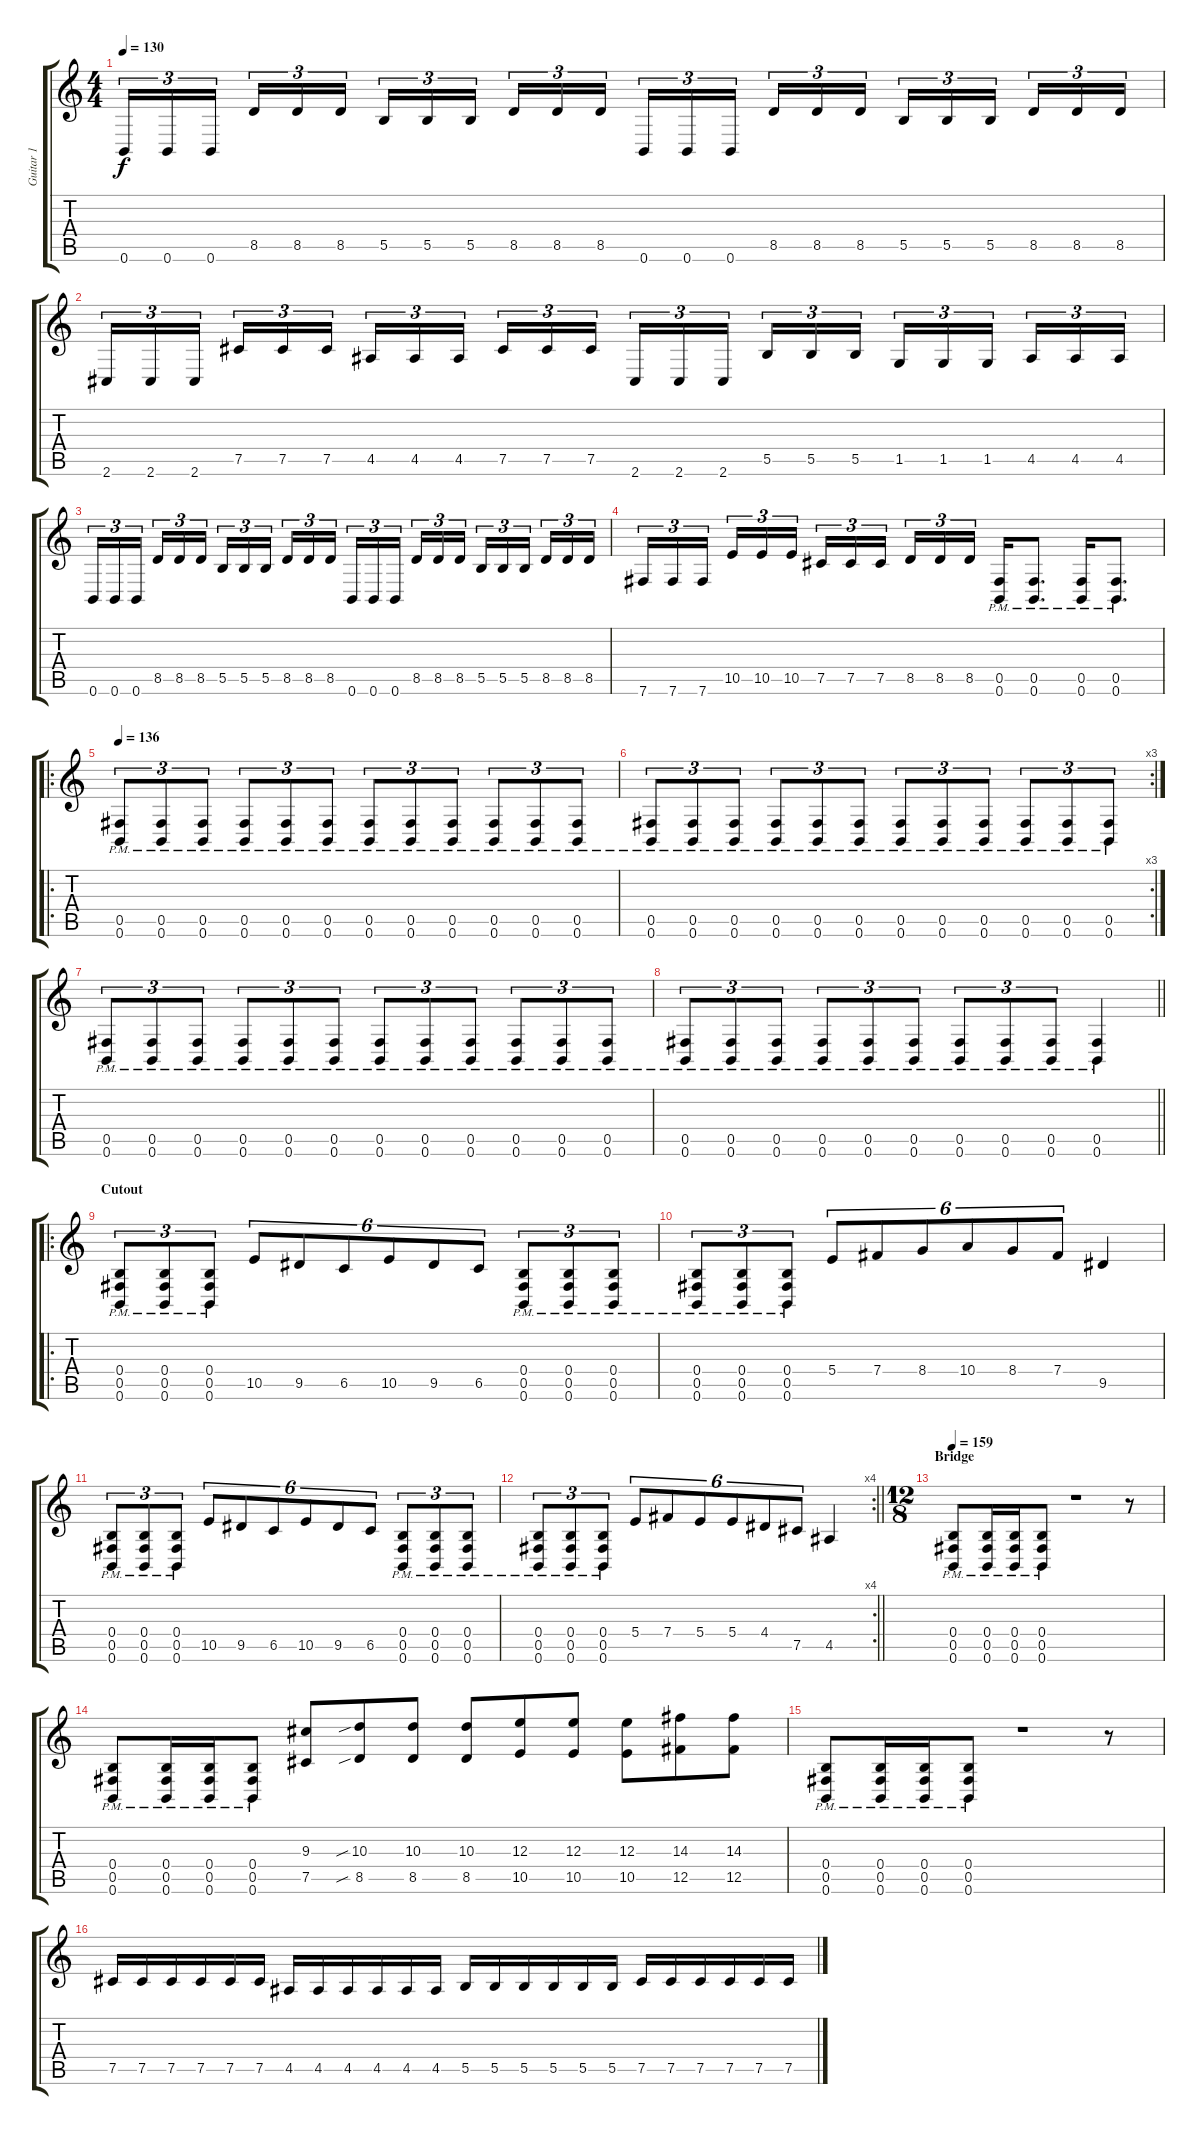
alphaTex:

\track ("Guitar 1" "Guitar 1") {instrument overdrivenguitar}
\staff {score tabs}
\tuning (Db4 Ab3 E3 B2 Gb2 B1) {hide}
\ts (4 4)
\tempo 130
\clef g2
\ks c
0.6.16{tu (3 2) dy f} 0.6.16{tu (3 2)} 0.6.16{tu (3 2)} 8.5.16{tu (3 2)} 8.5.16{tu (3 2)} 8.5.16{tu (3 2)} 5.5.16{tu (3 2)} 5.5.16{tu (3 2)} 5.5.16{tu (3 2)} 8.5.16{tu (3 2)} 8.5.16{tu (3 2)} 8.5.16{tu (3 2)} 0.6.16{tu (3 2)} 0.6.16{tu (3 2)} 0.6.16{tu (3 2)} 8.5.16{tu (3 2)} 8.5.16{tu (3 2)} 8.5.16{tu (3 2)} 5.5.16{tu (3 2)} 5.5.16{tu (3 2)} 5.5.16{tu (3 2)} 8.5.16{tu (3 2)} 8.5.16{tu (3 2)} 8.5.16{tu (3 2)} |
2.6.16{tu (3 2)} 2.6.16{tu (3 2)} 2.6.16{tu (3 2)} 7.5.16{tu (3 2)} 7.5.16{tu (3 2)} 7.5.16{tu (3 2)} 4.5.16{tu (3 2)} 4.5.16{tu (3 2)} 4.5.16{tu (3 2)} 7.5.16{tu (3 2)} 7.5.16{tu (3 2)} 7.5.16{tu (3 2)} 2.6.16{tu (3 2)} 2.6.16{tu (3 2)} 2.6.16{tu (3 2)} 5.5.16{tu (3 2)} 5.5.16{tu (3 2)} 5.5.16{tu (3 2)} 1.5.16{tu (3 2)} 1.5.16{tu (3 2)} 1.5.16{tu (3 2)} 4.5.16{tu (3 2)} 4.5.16{tu (3 2)} 4.5.16{tu (3 2)} |
0.6.16{tu (3 2)} 0.6.16{tu (3 2)} 0.6.16{tu (3 2)} 8.5.16{tu (3 2)} 8.5.16{tu (3 2)} 8.5.16{tu (3 2)} 5.5.16{tu (3 2)} 5.5.16{tu (3 2)} 5.5.16{tu (3 2)} 8.5.16{tu (3 2)} 8.5.16{tu (3 2)} 8.5.16{tu (3 2)} 0.6.16{tu (3 2)} 0.6.16{tu (3 2)} 0.6.16{tu (3 2)} 8.5.16{tu (3 2)} 8.5.16{tu (3 2)} 8.5.16{tu (3 2)} 5.5.16{tu (3 2)} 5.5.16{tu (3 2)} 5.5.16{tu (3 2)} 8.5.16{tu (3 2)} 8.5.16{tu (3 2)} 8.5.16{tu (3 2)} |
7.6.16{tu (3 2)} 7.6.16{tu (3 2)} 7.6.16{tu (3 2)} 10.5.16{tu (3 2)} 10.5.16{tu (3 2)} 10.5.16{tu (3 2)} 7.5.16{tu (3 2)} 7.5.16{tu (3 2)} 7.5.16{tu (3 2)} 8.5.16{tu (3 2)} 8.5.16{tu (3 2)} 8.5.16{tu (3 2)} (0.5{pm} 0.6{pm}).16 (0.5{pm} 0.6{pm}).8{d} (0.5{pm} 0.6{pm}).16 (0.5 0.6{pm}).8{d} |
\ro
\tempo 136
(0.5{pm} 0.6{pm}).8{tu (3 2)} (0.5{pm} 0.6{pm}).8{tu (3 2)} (0.5{pm} 0.6{pm}).8{tu (3 2)} (0.5{pm} 0.6{pm}).8{tu (3 2)} (0.5{pm} 0.6{pm}).8{tu (3 2)} (0.5{pm} 0.6{pm}).8{tu (3 2)} (0.5{pm} 0.6{pm}).8{tu (3 2)} (0.5{pm} 0.6{pm}).8{tu (3 2)} (0.5{pm} 0.6{pm}).8{tu (3 2)} (0.5{pm} 0.6{pm}).8{tu (3 2)} (0.5{pm} 0.6{pm}).8{tu (3 2)} (0.5{pm} 0.6{pm}).8{tu (3 2)} |
\rc 3
(0.5{pm} 0.6{pm}).8{tu (3 2)} (0.5{pm} 0.6{pm}).8{tu (3 2)} (0.5{pm} 0.6{pm}).8{tu (3 2)} (0.5{pm} 0.6{pm}).8{tu (3 2)} (0.5{pm} 0.6{pm}).8{tu (3 2)} (0.5{pm} 0.6{pm}).8{tu (3 2)} (0.5{pm} 0.6{pm}).8{tu (3 2)} (0.5{pm} 0.6{pm}).8{tu (3 2)} (0.5{pm} 0.6{pm}).8{tu (3 2)} (0.5{pm} 0.6{pm}).8{tu (3 2)} (0.5{pm} 0.6{pm}).8{tu (3 2)} (0.5{pm} 0.6{pm}).8{tu (3 2)} |
(0.5{pm} 0.6{pm}).8{tu (3 2)} (0.5{pm} 0.6{pm}).8{tu (3 2)} (0.5{pm} 0.6{pm}).8{tu (3 2)} (0.5{pm} 0.6{pm}).8{tu (3 2)} (0.5{pm} 0.6{pm}).8{tu (3 2)} (0.5{pm} 0.6{pm}).8{tu (3 2)} (0.5{pm} 0.6{pm}).8{tu (3 2)} (0.5{pm} 0.6{pm}).8{tu (3 2)} (0.5{pm} 0.6{pm}).8{tu (3 2)} (0.5{pm} 0.6{pm}).8{tu (3 2)} (0.5{pm} 0.6{pm}).8{tu (3 2)} (0.5{pm} 0.6{pm}).8{tu (3 2)} |
\barLineRight lightlight
(0.5{pm} 0.6{pm}).8{tu (3 2)} (0.5{pm} 0.6{pm}).8{tu (3 2)} (0.5{pm} 0.6{pm}).8{tu (3 2)} (0.5{pm} 0.6{pm}).8{tu (3 2)} (0.5{pm} 0.6{pm}).8{tu (3 2)} (0.5{pm} 0.6{pm}).8{tu (3 2)} (0.5{pm} 0.6{pm}).8{tu (3 2)} (0.5{pm} 0.6{pm}).8{tu (3 2)} (0.5{pm} 0.6{pm}).8{tu (3 2)} (0.5{pm} 0.6{pm}).4 |
\ro
\section ("" "Cutout")
(0.4{pm} 0.5{pm} 0.6{pm}).8{tu (3 2)} (0.4{pm} 0.5{pm} 0.6{pm}).8{tu (3 2)} (0.4{pm} 0.5{pm} 0.6{pm}).8{tu (3 2)} 10.5.8{tu (6 4)} 9.5.8{tu (6 4)} 6.5.8{tu (6 4)} 10.5.8{tu (6 4)} 9.5.8{tu (6 4)} 6.5.8{tu (6 4)} (0.4{pm} 0.5{pm} 0.6{pm}).8{tu (3 2)} (0.4{pm} 0.5{pm} 0.6{pm}).8{tu (3 2)} (0.4{pm} 0.5{pm} 0.6{pm}).8{tu (3 2)} |
(0.4{pm} 0.5{pm} 0.6{pm}).8{tu (3 2)} (0.4{pm} 0.5{pm} 0.6{pm}).8{tu (3 2)} (0.4{pm} 0.5{pm} 0.6{pm}).8{tu (3 2)} 5.4.8{tu (6 4)} 7.4.8{tu (6 4)} 8.4.8{tu (6 4)} 10.4.8{tu (6 4)} 8.4.8{tu (6 4)} 7.4.8{tu (6 4)} 9.5.4 |
(0.4{pm} 0.5{pm} 0.6{pm}).8{tu (3 2)} (0.4{pm} 0.5{pm} 0.6{pm}).8{tu (3 2)} (0.4{pm} 0.5{pm} 0.6{pm}).8{tu (3 2)} 10.5.8{tu (6 4)} 9.5.8{tu (6 4)} 6.5.8{tu (6 4)} 10.5.8{tu (6 4)} 9.5.8{tu (6 4)} 6.5.8{tu (6 4)} (0.4{pm} 0.5{pm} 0.6{pm}).8{tu (3 2)} (0.4{pm} 0.5{pm} 0.6{pm}).8{tu (3 2)} (0.4{pm} 0.5{pm} 0.6{pm}).8{tu (3 2)} |
\rc 4
\barLineRight lightlight
(0.4{pm} 0.5{pm} 0.6{pm}).8{tu (3 2)} (0.4{pm} 0.5{pm} 0.6{pm}).8{tu (3 2)} (0.4{pm} 0.5{pm} 0.6{pm}).8{tu (3 2)} 5.4.8{tu (6 4)} 7.4.8{tu (6 4)} 5.4.8{tu (6 4)} 5.4.8{tu (6 4)} 4.4.8{tu (6 4)} 7.5.8{tu (6 4)} 4.5.4 |
\ts (12 8)
\section ("" "Bridge")
\tempo 159
(0.4{pm} 0.5{pm} 0.6{pm}).8 (0.4{pm} 0.5{pm} 0.6{pm}).16 (0.4{pm} 0.5{pm} 0.6{pm}).16 (0.4{pm} 0.5{pm} 0.6{pm}).8 r.1 r.8 |
(0.4{pm} 0.5{pm} 0.6{pm}).8 (0.4{pm} 0.5{pm} 0.6{pm}).16 (0.4{pm} 0.5{pm} 0.6{pm}).16 (0.4{pm} 0.5{pm} 0.6{pm}).8 (9.3 7.5).8 (10.3{sib} 8.5{sib}).8 (10.3 8.5).8 (10.3 8.5).8 (12.3 10.5).8 (12.3 10.5).8 (12.3 10.5).8 (14.3 12.5).8 (14.3 12.5).8 |
(0.4{pm} 0.5{pm} 0.6{pm}).8 (0.4{pm} 0.5{pm} 0.6{pm}).16 (0.4{pm} 0.5{pm} 0.6{pm}).16 (0.4{pm} 0.5{pm} 0.6{pm}).8 r.1 r.8 |
7.5.16 7.5.16 7.5.16 7.5.16 7.5.16 7.5.16 4.5.16 4.5.16 4.5.16 4.5.16 4.5.16 4.5.16 5.5.16 5.5.16 5.5.16 5.5.16 5.5.16 5.5.16 7.5.16 7.5.16 7.5.16 7.5.16 7.5.16 7.5.16
